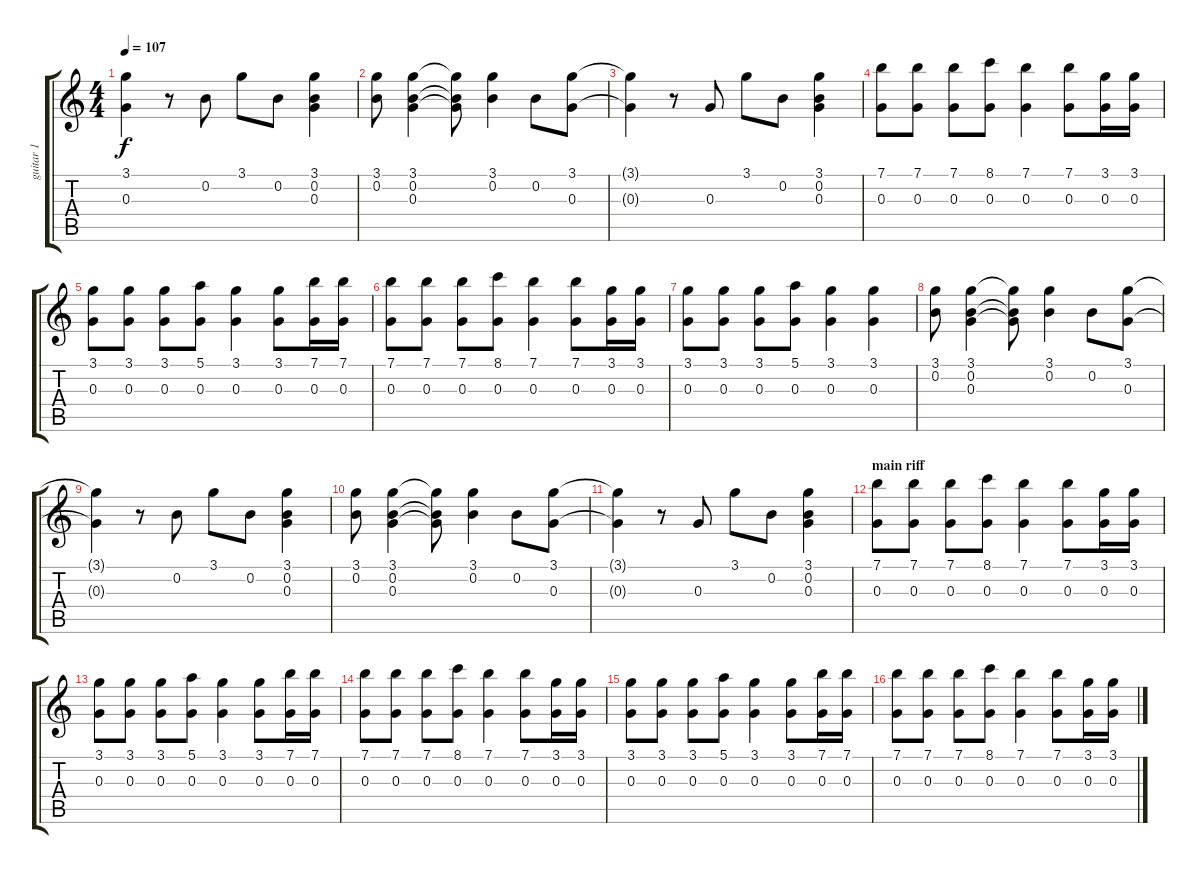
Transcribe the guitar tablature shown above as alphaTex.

\track ("guitar 1" "guitar 1") {instrument acousticguitarnylon}
\staff {score tabs}
\tuning (E4 B3 G3 D3 A2 E2) {hide}
\ts (4 4)
\tempo 107
\clef g2
\ks c
(3.1{t} 0.3{t}).4{dy f} r.8 0.2.8 3.1.8 0.2.8 (3.1 0.2 0.3).4 |
(3.1 0.2).8 (3.1 0.2 0.3).4 (3.1{t} 0.2{t} 0.3{t}).8 (3.1 0.2).4 0.2.8 (3.1 0.3).8 |
(3.1{t} 0.3{t}).4 r.8 0.3.8 3.1.8 0.2.8 (3.1 0.2 0.3).4 |
(7.1 0.3).8 (7.1 0.3).8 (7.1 0.3).8 (8.1 0.3).8 (7.1 0.3).4 (7.1 0.3).8 (3.1 0.3).16 (3.1 0.3).16 |
(3.1 0.3).8 (3.1 0.3).8 (3.1 0.3).8 (5.1 0.3).8 (3.1 0.3).4 (3.1 0.3).8 (7.1 0.3).16 (7.1 0.3).16 |
(7.1 0.3).8 (7.1 0.3).8 (7.1 0.3).8 (8.1 0.3).8 (7.1 0.3).4 (7.1 0.3).8 (3.1 0.3).16 (3.1 0.3).16 |
(3.1 0.3).8 (3.1 0.3).8 (3.1 0.3).8 (5.1 0.3).8 (3.1 0.3).4 (3.1 0.3).4 |
(3.1 0.2).8 (3.1 0.2 0.3).4 (3.1{t} 0.2{t} 0.3{t}).8 (3.1 0.2).4 0.2.8 (3.1 0.3).8 |
(3.1{t} 0.3{t}).4 r.8 0.2.8 3.1.8 0.2.8 (3.1 0.2 0.3).4 |
(3.1 0.2).8 (3.1 0.2 0.3).4 (3.1{t} 0.2{t} 0.3{t}).8 (3.1 0.2).4 0.2.8 (3.1 0.3).8 |
(3.1{t} 0.3{t}).4 r.8 0.3.8 3.1.8 0.2.8 (3.1 0.2 0.3).4 |
\section ("" "main riff")
(7.1 0.3).8 (7.1 0.3).8 (7.1 0.3).8 (8.1 0.3).8 (7.1 0.3).4 (7.1 0.3).8 (3.1 0.3).16 (3.1 0.3).16 |
(3.1 0.3).8 (3.1 0.3).8 (3.1 0.3).8 (5.1 0.3).8 (3.1 0.3).4 (3.1 0.3).8 (7.1 0.3).16 (7.1 0.3).16 |
(7.1 0.3).8 (7.1 0.3).8 (7.1 0.3).8 (8.1 0.3).8 (7.1 0.3).4 (7.1 0.3).8 (3.1 0.3).16 (3.1 0.3).16 |
(3.1 0.3).8 (3.1 0.3).8 (3.1 0.3).8 (5.1 0.3).8 (3.1 0.3).4 (3.1 0.3).8 (7.1 0.3).16 (7.1 0.3).16 |
(7.1 0.3).8 (7.1 0.3).8 (7.1 0.3).8 (8.1 0.3).8 (7.1 0.3).4 (7.1 0.3).8 (3.1 0.3).16 (3.1 0.3).16
